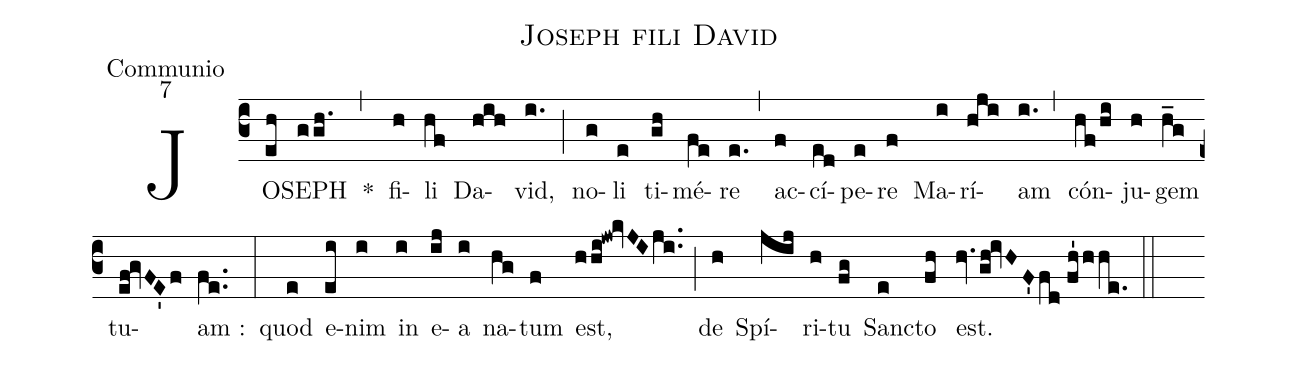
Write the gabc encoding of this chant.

name:Joseph fili David;
office-part:Communio;
mode:7;
%%
(c3) JO(eh)SEPH(ggh.) *(,) fi(h)li(hf) Da(hih)vid,(i.) (;) no(g)li(e) ti(gh)mé(fe)re(e.) (,) ac(f)cí(ed)pe(e)re(f) Ma(i)rí(hji)am(i.) (,) cón(hf/hi)ju(h)gem(h_g) tu(ef!gvFE'f)am :(fe..) (:) quod(e) e(ei)nim(i) in(i) e(ij)a(i) na(hg)tum(f) est,(hhi!jw!kvJIji..) (;) de(h) Spí(jij)ri(h)tu(fg) San(e)cto(fh) est.(hv.gh!ivHF'/fd//fh'hhe.) (::)
